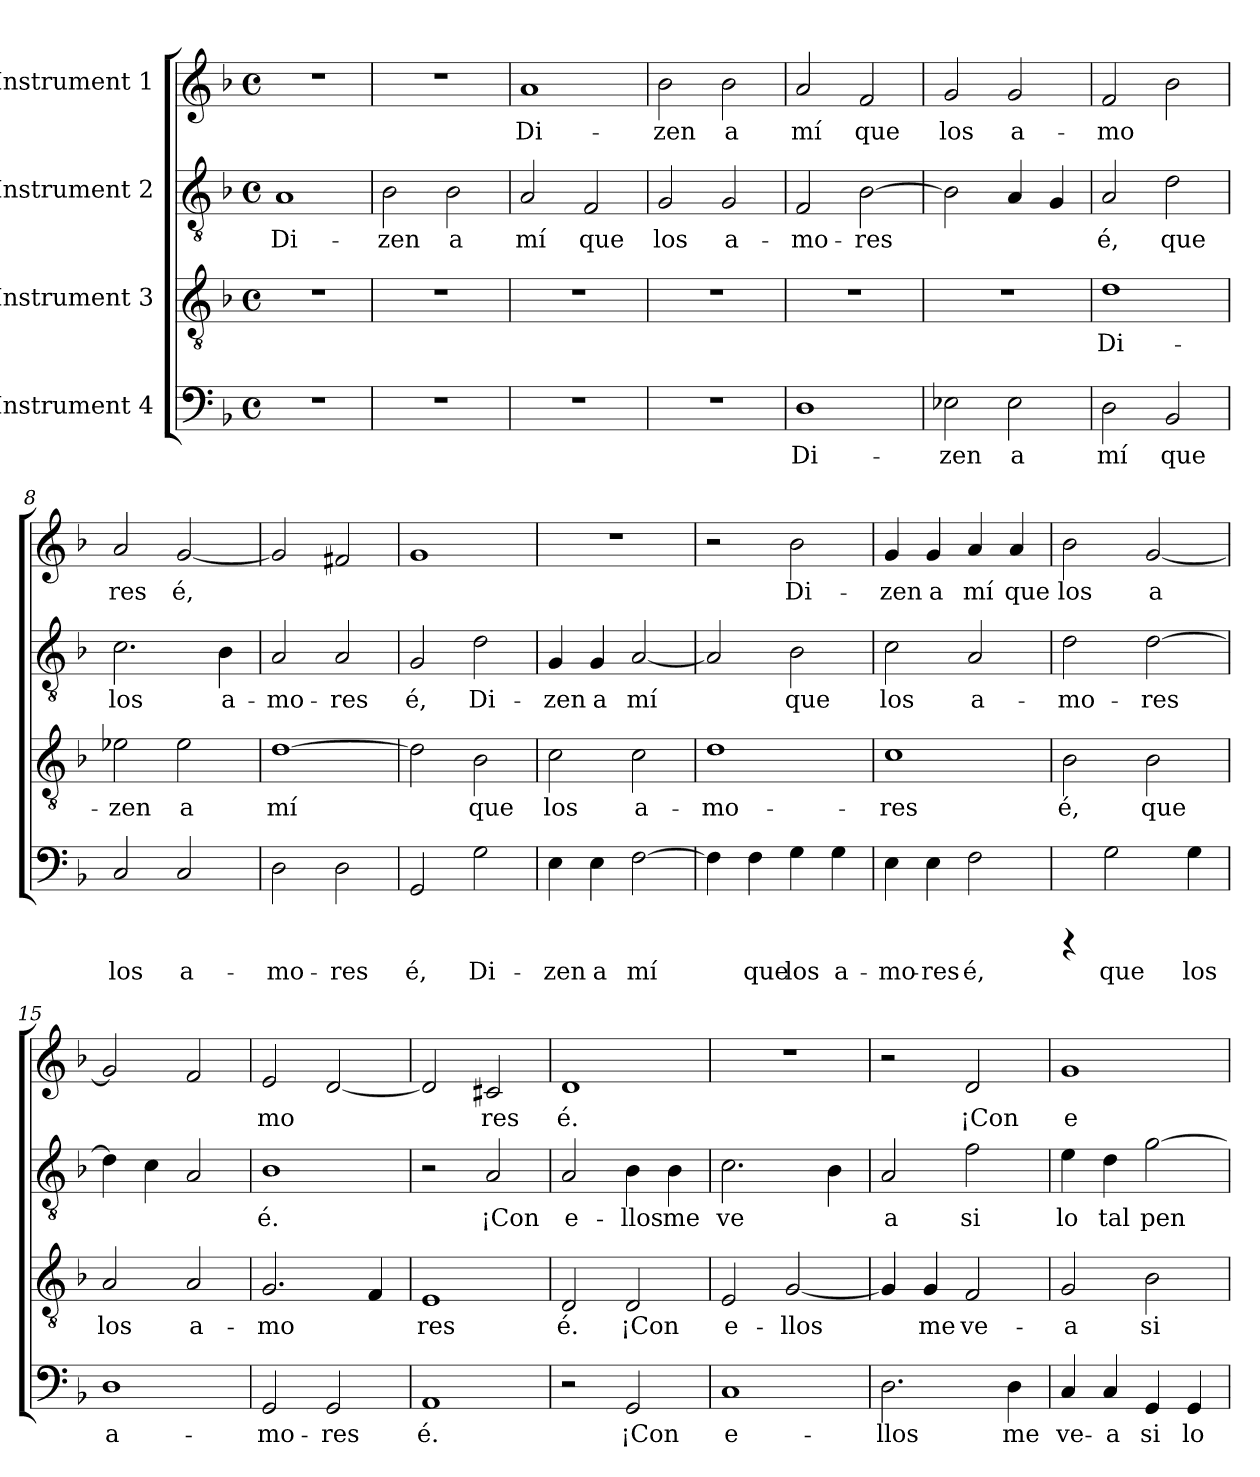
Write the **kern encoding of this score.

**kern	**text	**kern	**text	**kern	**text	**kern	**text
*part4	*part4	*part3	*part3	*part2	*part2	*part1	*part1
*staff4	*staff4	*staff3	*staff3	*staff2	*staff2	*staff1	*staff1
*I"Instrument 4	*	*I"Instrument 3	*	*I"Instrument 2	*	*I"Instrument 1	*
!!LO:PB:g=z
*stria5	*	*stria5	*	*stria5	*	*stria5	*
*clefF4	*	*clefGv2	*	*clefGv2	*	*clefG2	*
*k[b-]	*	*k[b-]	*	*k[b-]	*	*k[b-]	*
*F:	*	*F:	*	*F:	*	*F:	*
*M4/4	*	*M4/4	*	*M4/4	*	*M4/4	*
*met(c)	*	*met(c)	*	*met(c)	*	*met(c)	*
=1	=1	=1	=1	=1	=1	=1	=1
!	!	!	!	!	!LO:LY:b:cj	!	!
1r	.	1r	.	1A	Di-	1r	.
=2	=2	=2	=2	=2	=2	=2	=2
!	!	!	!	!	!LO:LY:b:cj	!	!
1r	.	1r	.	2B-\	-zen	1r	.
!	!	!	!	!	!LO:LY:b:cj	!	!
.	.	.	.	2B-\	a	.	.
=3	=3	=3	=3	=3	=3	=3	=3
!	!	!	!	!	!LO:LY:b:cj	!	!LO:LY:b:cj
1r	.	1r	.	2A/	mí	1a	Di-
!	!	!	!	!	!LO:LY:b:cj	!	!
.	.	.	.	2F/	que	.	.
=4	=4	=4	=4	=4	=4	=4	=4
!	!	!	!	!	!LO:LY:b:cj	!	!LO:LY:b:cj
1r	.	1r	.	2G/	los	2b-\	-zen
!	!	!	!	!	!LO:LY:b:cj	!	!LO:LY:b:cj
.	.	.	.	2G/	a-	2b-\	a
=5	=5	=5	=5	=5	=5	=5	=5
!	!LO:LY:b:cj	!	!	!	!LO:LY:b:cj	!	!LO:LY:b:cj
1D	Di-	1r	.	2F/	-mo-	2a/	mí
!	!	!	!	!	!LO:LY:b:cj	!	!LO:LY:b:cj
.	.	.	.	[>2B-\	-res	2f/	que
=6	=6	=6	=6	=6	=6	=6	=6
!	!LO:LY:b:cj	!	!	!	!LO:LY:b:cj	!	!LO:LY:b:cj
2E-X\	-zen	1r	.	2B-\]	.	2g/	los
!	!LO:LY:b:cj	!	!	!	!LO:LY:b:cj	!	!LO:LY:b:cj
2E-\	a	.	.	4A/	.	2g/	a-
!	!	!	!	!	!LO:LY:b:cj	!	!
.	.	.	.	4G/	.	.	.
=7	=7	=7	=7	=7	=7	=7	=7
!	!LO:LY:b:cj	!	!LO:LY:b:cj	!	!LO:LY:b:cj	!	!LO:LY:b:cj
2D\	mí	1d	Di-	2A/	é,	2f/	-mo-
!	!LO:LY:b:cj	!	!	!	!LO:LY:b:cj	!	!LO:LY:b:cj
2BB-/	que	.	.	2d\	que	2b-\	--
!!LO:LB:g=z
=8	=8	=8	=8	=8	=8	=8	=8
!	!LO:LY:b:cj	!	!LO:LY:b:cj	!	!LO:LY:b:cj	!	!LO:LY:b:cj
2C/	los	2e-X\	-zen	2.c\	los	2a/	-res
!	!LO:LY:b:cj	!	!LO:LY:b:cj	!	!	!	!LO:LY:b:cj
2C/	a-	2e-\	a	.	.	[<2g/	é,
!	!	!	!	!	!LO:LY:b:cj	!	!
.	.	.	.	4B-\	a-	.	.
=9	=9	=9	=9	=9	=9	=9	=9
!	!LO:LY:b:cj	!	!LO:LY:b:cj	!	!LO:LY:b:cj	!	!LO:LY:b:cj
2D\	-mo-	[>1d	mí	2A/	-mo-	2g/]	.
!	!LO:LY:b:cj	!	!	!	!LO:LY:b:cj	!	!LO:LY:b:cj
2D\	-res	.	.	2A/	-res	2f#X/	.
=10	=10	=10	=10	=10	=10	=10	=10
!	!LO:LY:b:cj	!	!LO:LY:b:cj	!	!LO:LY:b:cj	!	!LO:LY:b:cj
2GG/	é,	2d\]	.	2G/	é,	1g	.
!	!LO:LY:b:cj	!	!LO:LY:b:cj	!	!LO:LY:b:cj	!	!
2G\	Di-	2B-\	que	2d\	Di-	.	.
=11	=11	=11	=11	=11	=11	=11	=11
!	!LO:LY:b:cj	!	!LO:LY:b:cj	!	!LO:LY:b:cj	!	!
4E\	-zen	2c\	los	4G/	-zen	1r	.
!	!LO:LY:b:cj	!	!	!	!LO:LY:b:cj	!	!
4E\	a	.	.	4G/	a	.	.
!	!LO:LY:b:cj	!	!LO:LY:b:cj	!	!LO:LY:b:cj	!	!
[>2F\	mí	2c\	a-	[<2A/	mí	.	.
=12	=12	=12	=12	=12	=12	=12	=12
!	!LO:LY:b:cj	!	!LO:LY:b:cj	!	!LO:LY:b:cj	!	!
4F\]	.	1d	-mo-	2A/]	.	2r	.
!	!LO:LY:b:cj	!	!	!	!	!	!
4F\	que	.	.	.	.	.	.
!	!LO:LY:b:cj	!	!	!	!LO:LY:b:cj	!	!LO:LY:b:cj
4G\	los	.	.	2B-\	que	2b-\	Di-
!	!LO:LY:b:cj	!	!	!	!	!	!
4G\	a-	.	.	.	.	.	.
=13	=13	=13	=13	=13	=13	=13	=13
!	!LO:LY:b:cj	!	!LO:LY:b:cj	!	!LO:LY:b:cj	!	!LO:LY:b:cj
4E\	-mo-	1c	-res	2c\	los	4g/	-zen
!	!LO:LY:b:cj	!	!	!	!	!	!LO:LY:b:cj
4E\	-res	.	.	.	.	4g/	a
!	!LO:LY:b:cj	!	!	!	!LO:LY:b:cj	!	!LO:LY:b:cj
2F\	é,	.	.	2A/	a-	4a/	mí
!	!	!	!	!	!	!	!LO:LY:b:cj
.	.	.	.	.	.	4a/	que
=14	=14	=14	=14	=14	=14	=14	=14
!	!	!	!LO:LY:b:cj	!	!LO:LY:b:cj	!	!LO:LY:b:cj
4rCCC	.	2B-\	é,	2d\	-mo-	2b-\	los
!	!LO:LY:b:cj	!	!	!	!	!	!
2G\	que	.	.	.	.	.	.
!	!	!	!LO:LY:b:cj	!	!LO:LY:b:cj	!	!LO:LY:b:cj
.	.	2B-\	que	[<2d\	-res	[<2g/	a-
!	!LO:LY:b:cj	!	!	!	!	!	!
4G\	los	.	.	.	.	.	.
!!LO:PB:g=z
=15	=15	=15	=15	=15	=15	=15	=15
!	!LO:LY:b:cj	!	!LO:LY:b:cj	!	!LO:LY:b:cj	!	!LO:LY:b:cj
1D	a-	2A/	los	4d\]	.	2g/]	--
!	!	!	!	!	!LO:LY:b:cj	!	!
.	.	.	.	4c\	.	.	.
!	!	!	!LO:LY:b:cj	!	!LO:LY:b:cj	!	!LO:LY:b:cj
.	.	2A/	a-	2A/	.	2f/	--
=16	=16	=16	=16	=16	=16	=16	=16
!	!LO:LY:b:cj	!	!LO:LY:b:cj	!	!LO:LY:b:cj	!	!LO:LY:b:cj
2GG/	-mo-	2.G/	-mo-	1B-	é.	2e/	-mo-
!	!LO:LY:b:cj	!	!	!	!	!	!LO:LY:b:cj
2GG/	-res	.	.	.	.	[<2d/	--
!	!	!	!LO:LY:b:cj	!	!	!	!
.	.	4F/	--	.	.	.	.
=17	=17	=17	=17	=17	=17	=17	=17
!	!LO:LY:b:cj	!	!LO:LY:b:cj	!	!	!	!LO:LY:b:cj
1AA	é.	1E	-res	2r	.	2d/]	--
!	!	!	!	!	!LO:LY:b:cj	!	!LO:LY:b:cj
.	.	.	.	2A/	¡Con	2c#X/	-res
=18	=18	=18	=18	=18	=18	=18	=18
!	!	!	!LO:LY:b:cj	!	!LO:LY:b:cj	!	!LO:LY:b:cj
2r	.	2D/	é.	2A/	e-	1d	é.
!	!LO:LY:b:cj	!	!LO:LY:b:cj	!	!LO:LY:b:cj	!	!
2GG/	¡Con	2D/	¡Con	4B-\	-llos	.	.
!	!	!	!	!	!LO:LY:b:cj	!	!
.	.	.	.	4B-\	me	.	.
=19	=19	=19	=19	=19	=19	=19	=19
!	!LO:LY:b:cj	!	!LO:LY:b:cj	!	!LO:LY:b:cj	!	!
1C	e-	2E/	e-	2.c\	ve-	1r	.
!	!	!	!LO:LY:b:cj	!	!	!	!
.	.	[<2G/	-llos	.	.	.	.
!	!	!	!	!	!LO:LY:b:cj	!	!
.	.	.	.	4B-\	--	.	.
=20	=20	=20	=20	=20	=20	=20	=20
!	!LO:LY:b:cj	!	!LO:LY:b:cj	!	!LO:LY:b:cj	!	!
2.D\	-llos	4G/]	.	2A/	-a	2r	.
!	!	!	!LO:LY:b:cj	!	!	!	!
.	.	4G/	me	.	.	.	.
!	!	!	!LO:LY:b:cj	!	!LO:LY:b:cj	!	!LO:LY:b:cj
.	.	2F/	ve-	2f\	si	2d/	¡Con
!	!LO:LY:b:cj	!	!	!	!	!	!
4D\	me	.	.	.	.	.	.
=21	=21	=21	=21	=21	=21	=21	=21
!	!LO:LY:b:cj	!	!LO:LY:b:cj	!	!LO:LY:b:cj	!	!LO:LY:b:cj
4C/	ve-	2G/	-a	4e\	lo	1g	e-
!	!LO:LY:b:cj	!	!	!	!LO:LY:b:cj	!	!
4C/	-a	.	.	4d\	tal	.	.
!	!LO:LY:b:cj	!	!LO:LY:b:cj	!	!LO:LY:b:cj	!	!
4GG/	si	2B-\	si	[>2g\	pen-	.	.
!	!LO:LY:b:cj	!	!	!	!	!	!
4GG/	lo	.	.	.	.	.	.
=	=	=	=	=	=	=	=
*-	*-	*-	*-	*-	*-	*-	*-
